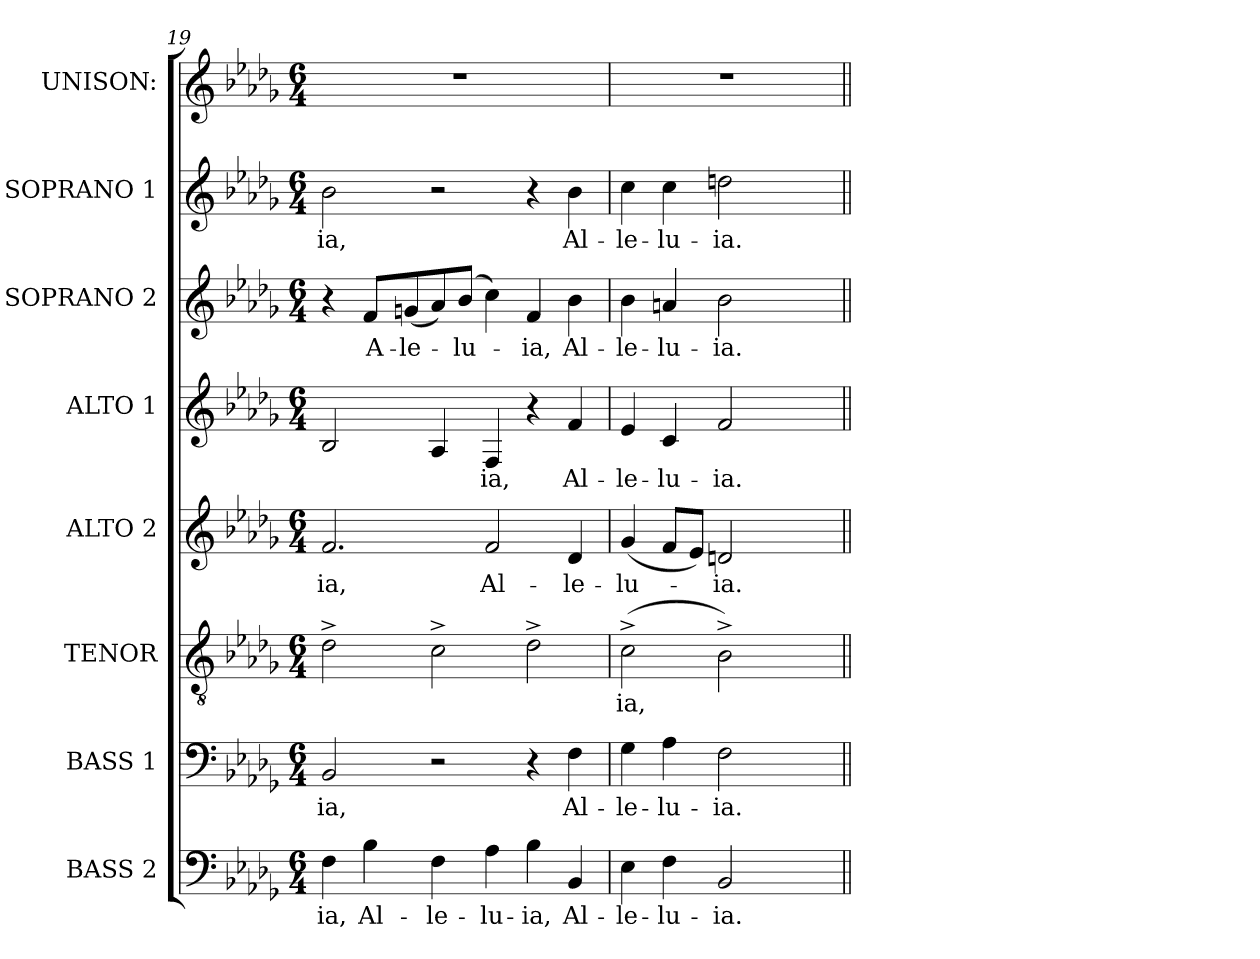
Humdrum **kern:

**kern	**text	**kern	**text	**kern	**text	**kern	**text	**kern	**text	**kern	**text	**kern	**text	**kern
*part8	*part8	*part7	*part7	*part6	*part6	*part5	*part5	*part4	*part4	*part3	*part3	*part2	*part2	*part1
*staff8	*staff8	*staff7	*staff7	*staff6	*staff6	*staff5	*staff5	*staff4	*staff4	*staff3	*staff3	*staff2	*staff2	*staff1
*I"BASS 2	*	*I"BASS 1	*	*I"TENOR	*	*I"ALTO 2	*	*I"ALTO 1	*	*I"SOPRANO 2	*	*I"SOPRANO 1	*	*I"UNISON:
*I'B2.	*	*I'B1.	*	*I'T.	*	*I'A2.	*	*I'A1.	*	*I'S2.	*	*I'S1.	*	*I'S.
*clefF4	*	*clefF4	*	*clefGv2	*	*clefG2	*	*clefG2	*	*clefG2	*	*clefG2	*	*clefG2
*	*	*	*	*ITrd7c12	*	*	*	*	*	*	*	*	*	*
*k[b-e-a-d-g-]	*	*k[b-e-a-d-g-]	*	*k[b-e-a-d-g-]	*	*k[b-e-a-d-g-]	*	*k[b-e-a-d-g-]	*	*k[b-e-a-d-g-]	*	*k[b-e-a-d-g-]	*	*k[b-e-a-d-g-]
*D-:	*	*D-:	*	*D-:	*	*D-:	*	*D-:	*	*D-:	*	*D-:	*	*D-:
*M6/4	*	*M6/4	*	*M6/4	*	*M6/4	*	*M6/4	*	*M6/4	*	*M6/4	*	*M6/4
=19	=19	=19	=19	=19	=19	=19	=19	=19	=19	=19	=19	=19	=19	=19
!	!LO:LY:b:color=#000000	!	!	!	!	!	!	!	!	!	!	!	!	!
!	!	!	!LO:LY:b:color=#000000	!	!	!	!	!	!	!	!	!	!	!
!	!	!	!	!	!	!	!LO:LY:b:color=#000000	!	!	!	!	!	!	!
!	!	!	!	!	!	!	!	!	!	!	!	!	!LO:LY:b:color=#000000	!LO:N:vis=1
4Fi\	-ia,	2BB-i/	-ia,	2D-^i\	.	2.fi/	-ia,	2B-i/	.	4r	.	2b-i\	-ia,	1.r
!	!LO:LY:b:color=#000000	!	!	!	!	!	!	!	!	!	!	!	!	!
!	!	!	!	!	!	!	!	!	!	!	!LO:LY:b:color=#000000	!	!	!
4B-i\	Al-	.	.	.	.	.	.	.	.	8fi/L	A-	.	.	.
!	!	!	!	!	!	!	!	!	!	!	!LO:LY:b:color=#000000	!	!	!
.	.	.	.	.	.	.	.	.	.	(8gni/	-le-	.	.	.
!	!LO:LY:b:color=#000000	!	!	!	!	!	!	!	!	!	!	!	!	!
4Fi\	-le-	2r	.	2C^i\	.	.	.	4A-i/	.	8a-i/)	.	2r	.	.
!	!	!	!	!	!	!	!	!	!	!	!LO:LY:b:color=#000000	!	!	!
.	.	.	.	.	.	.	.	.	.	(8b-i/J	-lu-	.	.	.
!	!LO:LY:b:color=#000000	!	!	!	!	!	!	!	!	!	!	!	!	!
!	!	!	!	!	!	!	!LO:LY:b:color=#000000	!	!	!	!	!	!	!
!	!	!	!	!	!	!	!	!	!LO:LY:b:color=#000000	!	!	!	!	!
4A-i\	-lu-	.	.	.	.	2fi/	Al-	4Fi/	-ia,	4cci\)	.	.	.	.
!	!LO:LY:b:color=#000000	!	!	!	!	!	!	!	!	!	!	!	!	!
!	!	!	!	!	!	!	!	!	!	!	!LO:LY:b:color=#000000	!	!	!
4B-i\	-ia,	4r	.	2D-^i\	.	.	.	4r	.	4fi/	-ia,	4r	.	.
!	!LO:LY:b:color=#000000	!	!	!	!	!	!	!	!	!	!	!	!	!
!	!	!	!LO:LY:b:color=#000000	!	!	!	!	!	!	!	!	!	!	!
!	!	!	!	!	!	!	!LO:LY:b:color=#000000	!	!	!	!	!	!	!
!	!	!	!	!	!	!	!	!	!LO:LY:b:color=#000000	!	!	!	!	!
!	!	!	!	!	!	!	!	!	!	!	!LO:LY:b:color=#000000	!	!	!
!	!	!	!	!	!	!	!	!	!	!	!	!	!LO:LY:b:color=#000000	!
4BB-i/	Al-	4Fi\	Al-	.	.	4d-i/	-le-	4fi/	Al-	4b-i\	Al-	4b-i\	Al-	.
=20	=20	=20	=20	=20	=20	=20	=20	=20	=20	=20	=20	=20	=20	=20
!	!LO:LY:b:color=#000000	!	!	!	!	!	!	!	!	!	!	!	!	!
!	!	!	!LO:LY:b:color=#000000	!	!	!	!	!	!	!	!	!	!	!
!	!	!	!	!	!LO:LY:b:color=#000000	!	!	!	!	!	!	!	!	!
!	!	!	!	!	!	!	!LO:LY:b:color=#000000	!	!	!	!	!	!	!
!	!	!	!	!	!	!	!	!	!LO:LY:b:color=#000000	!	!	!	!	!
!	!	!	!	!	!	!	!	!	!	!	!LO:LY:b:color=#000000	!	!	!
!	!	!	!	!	!	!	!	!	!	!	!	!	!LO:LY:b:color=#000000	!
4E-i\	-le-	4G-i\	-le-	(2C^i\	-ia,	(4g-i/	-lu-	4e-i/	-le-	4b-i\	-le-	4cci\	-le-	1.r
!	!LO:LY:b:color=#000000	!	!	!	!	!	!	!	!	!	!	!	!	!
!	!	!	!LO:LY:b:color=#000000	!	!	!	!	!	!	!	!	!	!	!
!	!	!	!	!	!	!	!	!	!LO:LY:b:color=#000000	!	!	!	!	!
!	!	!	!	!	!	!	!	!	!	!	!LO:LY:b:color=#000000	!	!	!
!	!	!	!	!	!	!	!	!	!	!	!	!	!LO:LY:b:color=#000000	!
4Fi\	-lu-	4A-i\	-lu-	.	.	8fi/L	.	4ci/	-lu-	4ani/	-lu-	4cci\	-lu-	.
.	.	.	.	.	.	8e-i/J)	.	.	.	.	.	.	.	.
!	!LO:LY:b:color=#000000	!	!	!	!	!	!	!	!	!	!	!	!	!
!	!	!	!LO:LY:b:color=#000000	!	!	!	!	!	!	!	!	!	!	!
!	!	!	!	!	!	!	!LO:LY:b:color=#000000	!	!	!	!	!	!	!
!	!	!	!	!	!	!	!	!	!LO:LY:b:color=#000000	!	!	!	!	!
!	!	!	!	!	!	!	!	!	!	!	!LO:LY:b:color=#000000	!	!	!
!	!	!	!	!	!	!	!	!	!	!	!	!	!LO:LY:b:color=#000000	!
2BB-i/	-ia.	2Fi\	-ia.	2BB-^i\)	.	2dni/	-ia.	2fi/	-ia.	2b-i\	-ia.	2ddni\	-ia.	.
2ryy	.	2ryy	.	2ryy	.	2ryy	.	2ryy	.	2ryy	.	2ryy	.	.
=||	=||	=||	=||	=||	=||	=||	=||	=||	=||	=||	=||	=||	=||	=||
*-	*-	*-	*-	*-	*-	*-	*-	*-	*-	*-	*-	*-	*-	*-
